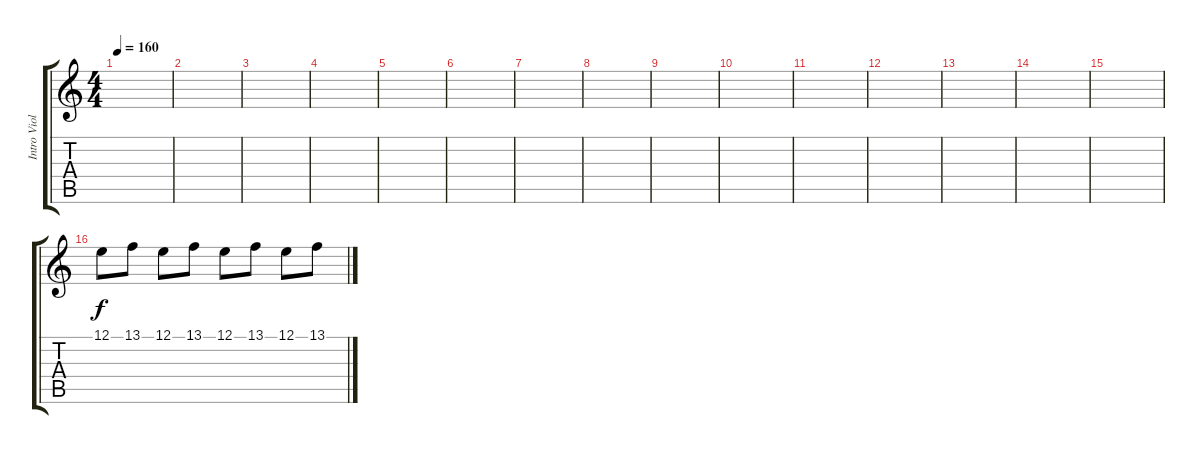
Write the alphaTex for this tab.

\track ("Intro Violin" "Intro Viol") {instrument violin}
\staff {score tabs}
\tuning (E4 B3 G3 D3 A2 D2) {hide}
\ts (4 4)
\tempo 160
\clef g2
\ks c
|
|
|
|
|
|
|
|
|
|
|
|
|
|
|
12.1.8{volume 3} 13.1.8{volume 16} 12.1.8 13.1.8 12.1.8 13.1.8 12.1.8 13.1.8
